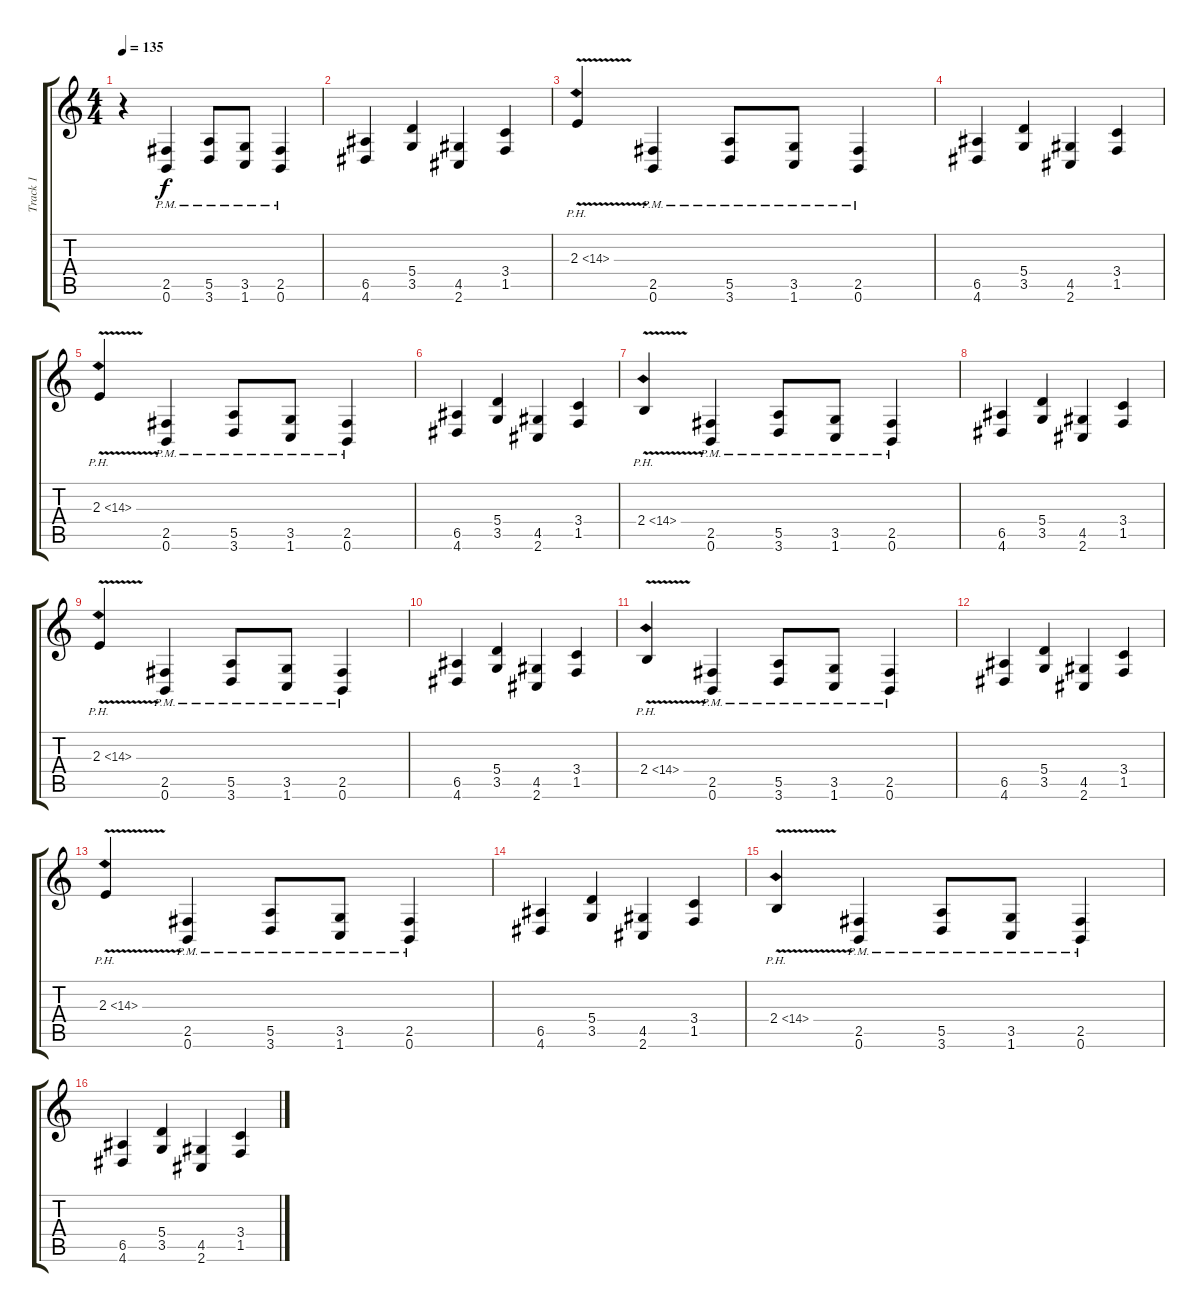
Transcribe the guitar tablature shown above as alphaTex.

\track ("Track 1" "Track 1") {instrument distortionguitar}
\staff {score tabs}
\tuning (B3 Gb3 D3 A2 E2 B1) {hide}
\ts (4 4)
\tempo 135
\clef g2
\ks c
r.4{dy f} (2.5{pm} 0.6{pm}).4 (5.5{pm} 3.6{pm}).8 (3.5{pm} 1.6{pm}).8 (2.5{pm} 0.6{pm}).4 |
(6.5 4.6).4 (5.4 3.5).4 (4.5 2.6).4 (3.4 1.5).4 |
2.3{ph 12 v}.4 (2.5{pm} 0.6{pm}).4 (5.5{pm} 3.6{pm}).8 (3.5{pm} 1.6{pm}).8 (2.5{pm} 0.6{pm}).4 |
(6.5 4.6).4 (5.4 3.5).4 (4.5 2.6).4 (3.4 1.5).4 |
2.3{ph 12 v}.4 (2.5{pm} 0.6{pm}).4 (5.5{pm} 3.6{pm}).8 (3.5{pm} 1.6{pm}).8 (2.5{pm} 0.6{pm}).4 |
(6.5 4.6).4 (5.4 3.5).4 (4.5 2.6).4 (3.4 1.5).4 |
2.4{ph 12 v}.4 (2.5{pm} 0.6{pm}).4 (5.5{pm} 3.6{pm}).8 (3.5{pm} 1.6{pm}).8 (2.5{pm} 0.6{pm}).4 |
(6.5 4.6).4 (5.4 3.5).4 (4.5 2.6).4 (3.4 1.5).4 |
2.3{ph 12 v}.4 (2.5{pm} 0.6{pm}).4 (5.5{pm} 3.6{pm}).8 (3.5{pm} 1.6{pm}).8 (2.5{pm} 0.6{pm}).4 |
(6.5 4.6).4 (5.4 3.5).4 (4.5 2.6).4 (3.4 1.5).4 |
2.4{ph 12 v}.4 (2.5{pm} 0.6{pm}).4 (5.5{pm} 3.6{pm}).8 (3.5{pm} 1.6{pm}).8 (2.5{pm} 0.6{pm}).4 |
(6.5 4.6).4 (5.4 3.5).4 (4.5 2.6).4 (3.4 1.5).4 |
2.3{ph 12 v}.4 (2.5{pm} 0.6{pm}).4 (5.5{pm} 3.6{pm}).8 (3.5{pm} 1.6{pm}).8 (2.5{pm} 0.6{pm}).4 |
(6.5 4.6).4 (5.4 3.5).4 (4.5 2.6).4 (3.4 1.5).4 |
2.4{ph 12 v}.4 (2.5{pm} 0.6{pm}).4 (5.5{pm} 3.6{pm}).8 (3.5{pm} 1.6{pm}).8 (2.5{pm} 0.6{pm}).4 |
(6.5 4.6).4 (5.4 3.5).4 (4.5 2.6).4 (3.4 1.5).4
